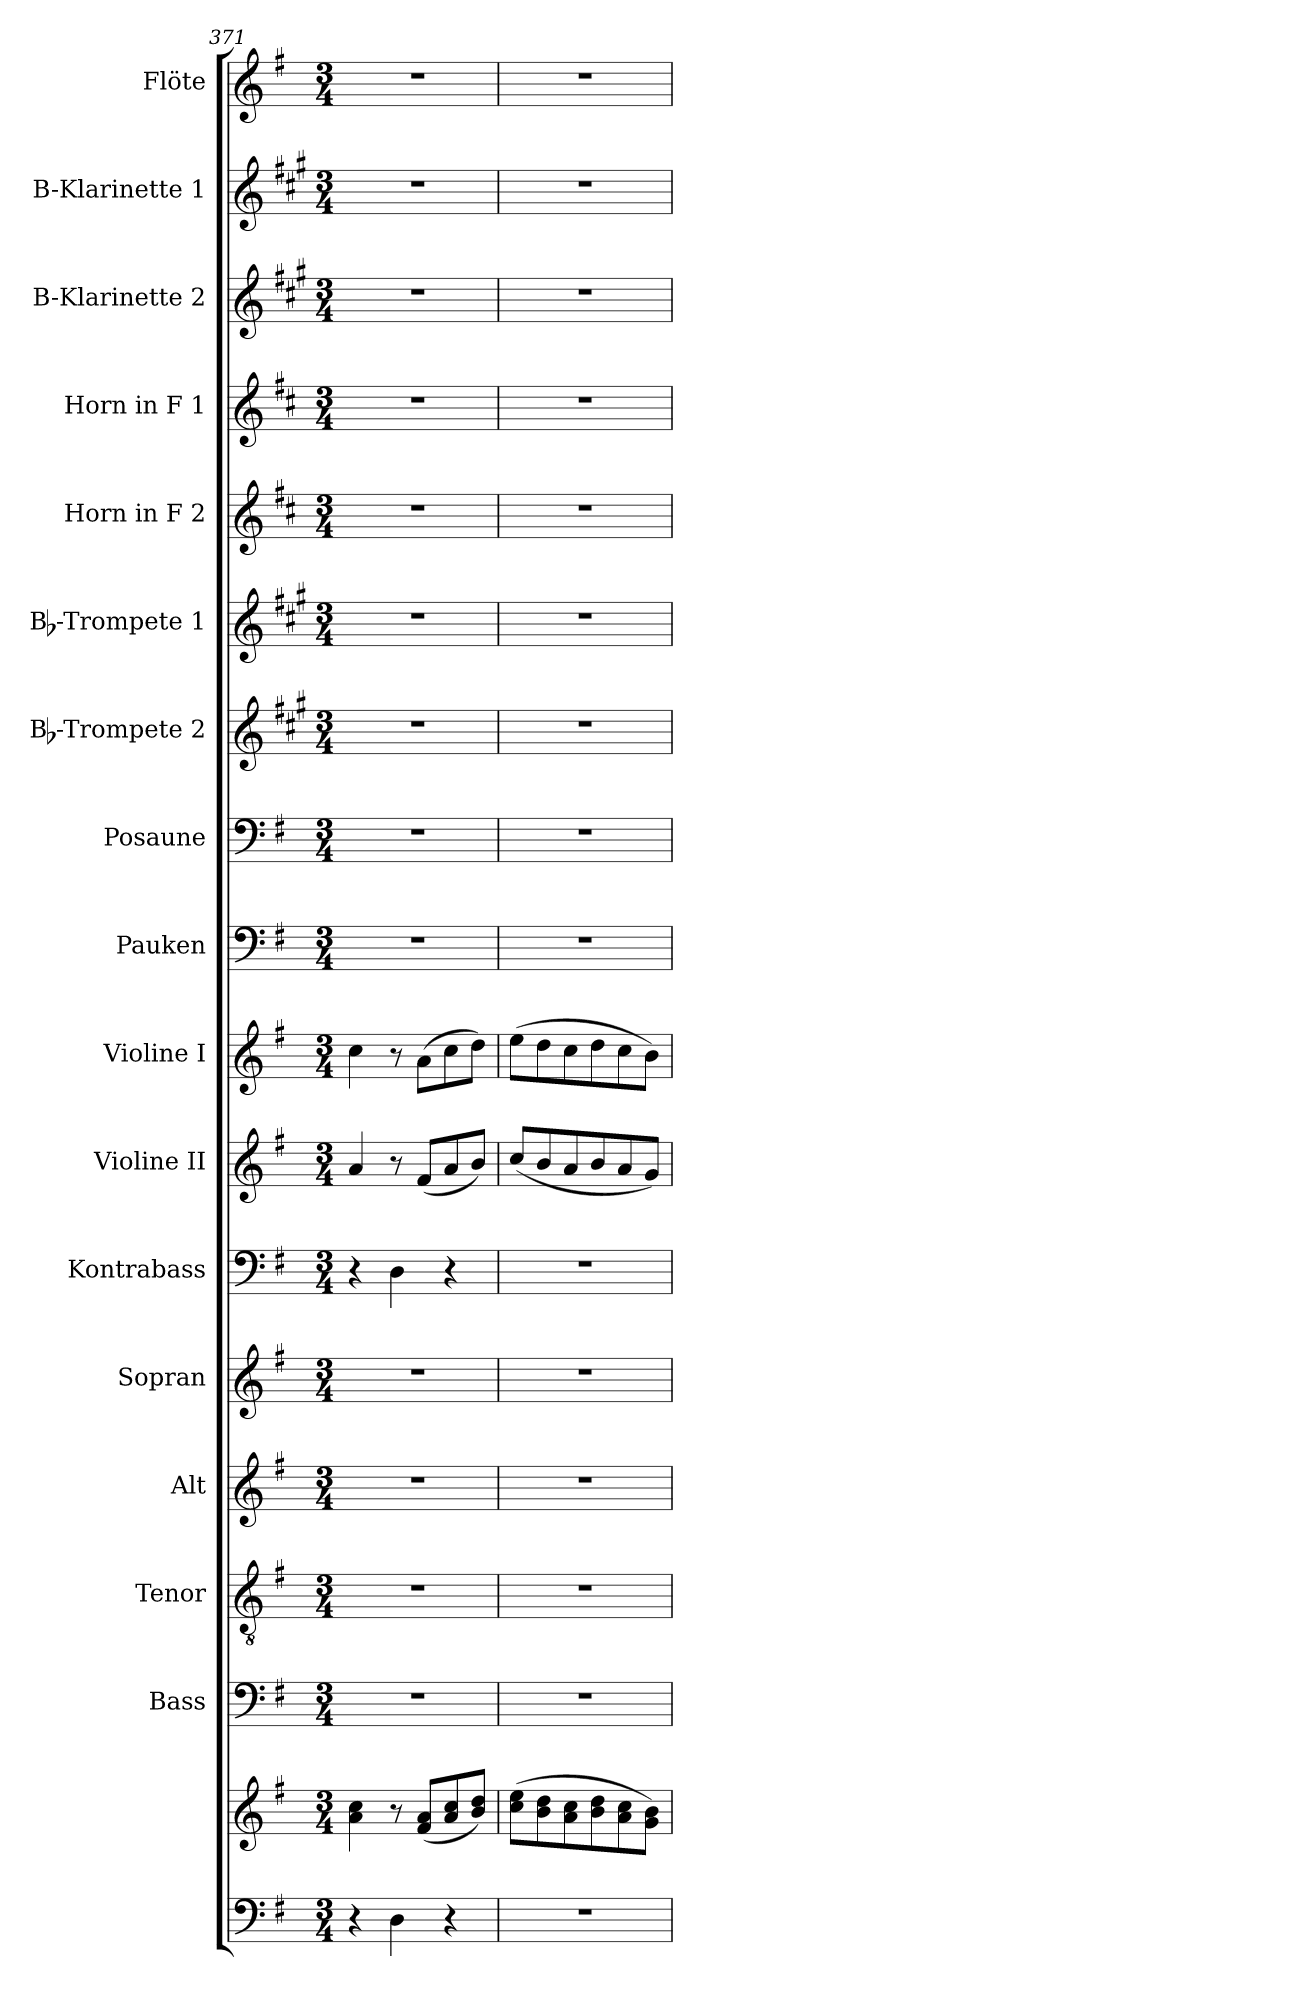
**kern	**kern	**kern	**kern	**kern	**kern	**kern	**kern	**kern	**kern	**kern	**kern	**kern	**kern	**kern	**kern	**kern	**kern
*part17	*part17	*part16	*part15	*part14	*part13	*part12	*part11	*part10	*part9	*part8	*part7	*part6	*part5	*part4	*part3	*part2	*part1
*staff18	*staff17	*staff16	*staff15	*staff14	*staff13	*staff12	*staff11	*staff10	*staff9	*staff8	*staff7	*staff6	*staff5	*staff4	*staff3	*staff2	*staff1
*	*	*I"Bass	*I"Tenor	*I"Alt	*I"Sopran	*I"Kontrabass	*I"Violine II	*I"Violine I	*I"Pauken	*I"Posaune	*I"Bb-Trompete 2	*I"Bb-Trompete 1	*I"Horn in F 2	*I"Horn in F 1	*I"B-Klarinette 2	*I"B-Klarinette 1	*I"Flöte
*	*	*I'B.	*I'T.	*I'A.	*I'S.	*I'Kb.	*I'Vl. II	*I'Vl. I	*I'Pk.	*I'Pos.	*I'Bb Trp. 2	*I'Bb Trp. 1	*I'Hrn. 2	*I'Hrn. 1	*I'B Kl. 2	*I'B Kl. 1	*I'Fl.
*clefF4	*clefG2	*clefF4	*clefGv2	*clefG2	*clefG2	*clefF4	*clefG2	*clefG2	*clefF4	*clefF4	*clefG2	*clefG2	*clefG2	*clefG2	*clefG2	*clefG2	*clefG2
*	*	*	*	*	*	*ITrd7c12	*	*	*	*	*ITrd1c2	*ITrd1c2	*ITrd4c7	*ITrd4c7	*ITrd1c2	*ITrd1c2	*
*k[f#]	*k[f#]	*k[f#]	*k[f#]	*k[f#]	*k[f#]	*k[f#]	*k[f#]	*k[f#]	*k[f#]	*k[f#]	*k[f#]	*k[f#]	*k[f#]	*k[f#]	*k[f#]	*k[f#]	*k[f#]
*G:	*G:	*G:	*G:	*G:	*G:	*G:	*G:	*G:	*G:	*G:	*G:	*G:	*G:	*G:	*G:	*G:	*G:
*M3/4	*M3/4	*M3/4	*M3/4	*M3/4	*M3/4	*M3/4	*M3/4	*M3/4	*M3/4	*M3/4	*M3/4	*M3/4	*M3/4	*M3/4	*M3/4	*M3/4	*M3/4
=371	=371	=371	=371	=371	=371	=371	=371	=371	=371	=371	=371	=371	=371	=371	=371	=371	=371
4r	4a\ 4cc\	2.r	2.r	2.r	2.r	4r	4a/	4cc\	2.r	2.r	2.r	2.r	2.r	2.r	2.r	2.r	2.r
4D\	8r	.	.	.	.	4DD\	8r	8r	.	.	.	.	.	.	.	.	.
.	(<8f#/ 8a/L	.	.	.	.	.	(<8f#/L	(>8a\L	.	.	.	.	.	.	.	.	.
4r	8a/ 8cc/	.	.	.	.	4r	8a/	8cc\	.	.	.	.	.	.	.	.	.
.	8b/ 8dd/J)	.	.	.	.	.	8b/J)	8dd\J)	.	.	.	.	.	.	.	.	.
=372	=372	=372	=372	=372	=372	=372	=372	=372	=372	=372	=372	=372	=372	=372	=372	=372	=372
2.r	(>8cc\ 8ee\L	2.r	2.r	2.r	2.r	2.r	(<8cc/L	(>8ee\L	2.r	2.r	2.r	2.r	2.r	2.r	2.r	2.r	2.r
.	8b\ 8dd\	.	.	.	.	.	8b/	8dd\	.	.	.	.	.	.	.	.	.
.	8a\ 8cc\	.	.	.	.	.	8a/	8cc\	.	.	.	.	.	.	.	.	.
.	8b\ 8dd\	.	.	.	.	.	8b/	8dd\	.	.	.	.	.	.	.	.	.
.	8a\ 8cc\	.	.	.	.	.	8a/	8cc\	.	.	.	.	.	.	.	.	.
.	8g\ 8b\J)	.	.	.	.	.	8g/J)	8b\J)	.	.	.	.	.	.	.	.	.
=	=	=	=	=	=	=	=	=	=	=	=	=	=	=	=	=	=
*-	*-	*-	*-	*-	*-	*-	*-	*-	*-	*-	*-	*-	*-	*-	*-	*-	*-
